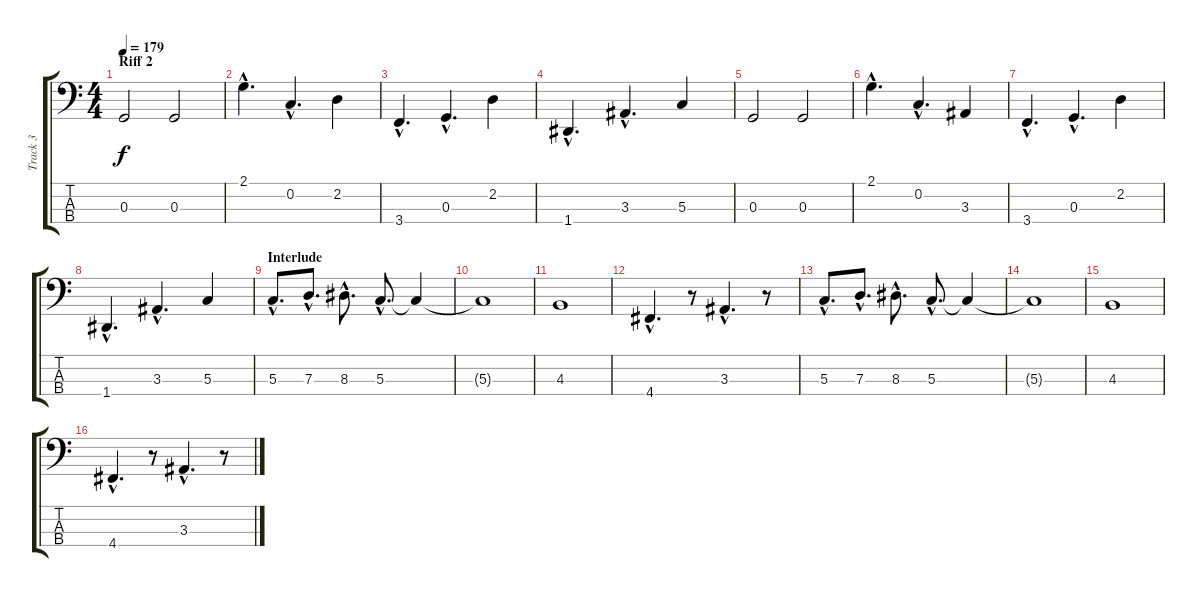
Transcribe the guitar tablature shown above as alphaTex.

\track ("Track 3" "Track 3") {instrument electricbassfinger}
\staff {score tabs}
\tuning (F2 C2 G1 D1) {hide}
\ts (4 4)
\section ("" "Riff 2")
\tempo 179
\clef f4
\ks c
0.3.2{dy f} 0.3.2 |
2.1{hac}.4{d} 0.2{hac}.4{d} 2.2.4 |
3.4{hac}.4{d} 0.3{hac}.4{d} 2.2.4 |
1.4{hac}.4{d} 3.3{hac}.4{d} 5.3.4 |
0.3.2 0.3.2 |
2.1{hac}.4{d} 0.2{hac}.4{d} 3.3.4 |
3.4{hac}.4{d} 0.3{hac}.4{d} 2.2.4 |
1.4{hac}.4{d} 3.3{hac}.4{d} 5.3.4 |
\section ("" "Interlude")
5.3{hac}.8{d} 7.3{hac}.8{d} 8.3{hac}.8{d} 5.3{hac}.8{d} 5.3{t}.4 |
5.3{t}.1 |
4.3.1 |
4.4{hac}.4{d} r.8 3.3{hac}.4{d} r.8 |
5.3{hac}.8{d} 7.3{hac}.8{d} 8.3{hac}.8{d} 5.3{hac}.8{d} 5.3{t}.4 |
5.3{t}.1 |
4.3.1 |
4.4{hac}.4{d} r.8 3.3{hac}.4{d} r.8
